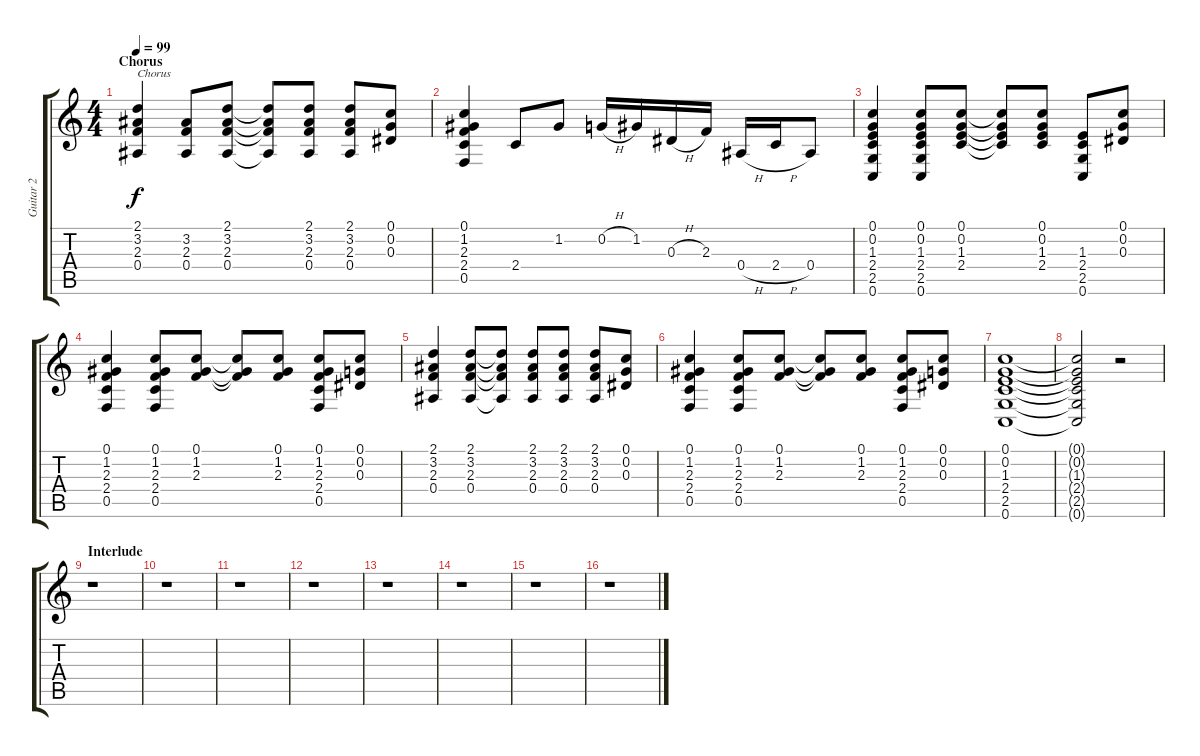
\track ("Guitar 2" "Guitar 2") {instrument acousticguitarsteel}
\staff {score tabs}
\tuning (C4 G3 Eb3 Bb2 F2 C2) {hide}
\ts (4 4)
\section ("" "Chorus")
\tempo 99
\clef g2
\ks c
(2.1 3.2 2.3 0.4).4{txt "Chorus" dy f} (3.2 2.3 0.4).8 (2.1 3.2 2.3 0.4).8 (2.1{t} 3.2{t} 2.3{t} 0.4{t}).8 (2.1 3.2 2.3 0.4).8 (2.1 3.2 2.3 0.4).8 (0.1 0.2 0.3).8 |
(0.1 1.2 2.3 2.4 0.5).4 2.4.8 1.2.8 0.2{h}.16 1.2.16 0.3{h}.16 2.3.16 0.4{h}.16 2.4{h}.16 0.4.8 |
(0.1 0.2 1.3 2.4 2.5 0.6).4 (0.1 0.2 1.3 2.4 2.5 0.6).8 (0.1 0.2 1.3 2.4).8 (0.1{t} 0.2{t} 1.3{t} 2.4{t}).8 (0.1 0.2 1.3 2.4).8 (1.3 2.4 2.5 0.6).8 (0.1 0.2 0.3).8 |
(0.1 1.2 2.3 2.4 0.5).4 (0.1 1.2 2.3 2.4 0.5).8 (0.1 1.2 2.3).8 (0.1{t} 1.2{t} 2.3{t}).8 (0.1 1.2 2.3).8 (0.1 1.2 2.3 2.4 0.5).8 (0.1 0.2 0.3).8 |
(2.1 3.2 2.3 0.4).4 (2.1 3.2 2.3 0.4).8 (2.1{t} 3.2{t} 2.3{t} 0.4{t}).8 (2.1 3.2 2.3 0.4).8 (2.1 3.2 2.3 0.4).8 (2.1 3.2 2.3 0.4).8 (0.1 0.2 0.3).8 |
(0.1 1.2 2.3 2.4 0.5).4 (0.1 1.2 2.3 2.4 0.5).8 (0.1 1.2 2.3).8 (0.1{t} 1.2{t} 2.3{t}).8 (0.1 1.2 2.3).8 (0.1 1.2 2.3 2.4 0.5).8 (0.1 0.2 0.3).8 |
(0.1 0.2 1.3 2.4 2.5 0.6).1 |
(0.1{t} 0.2{t} 1.3{t} 2.4{t} 2.5{t} 0.6{t}).2 r.2 |
\section ("" "Interlude")
r.1 |
r.1 |
r.1 |
r.1 |
r.1 |
r.1 |
r.1 |
r.1
